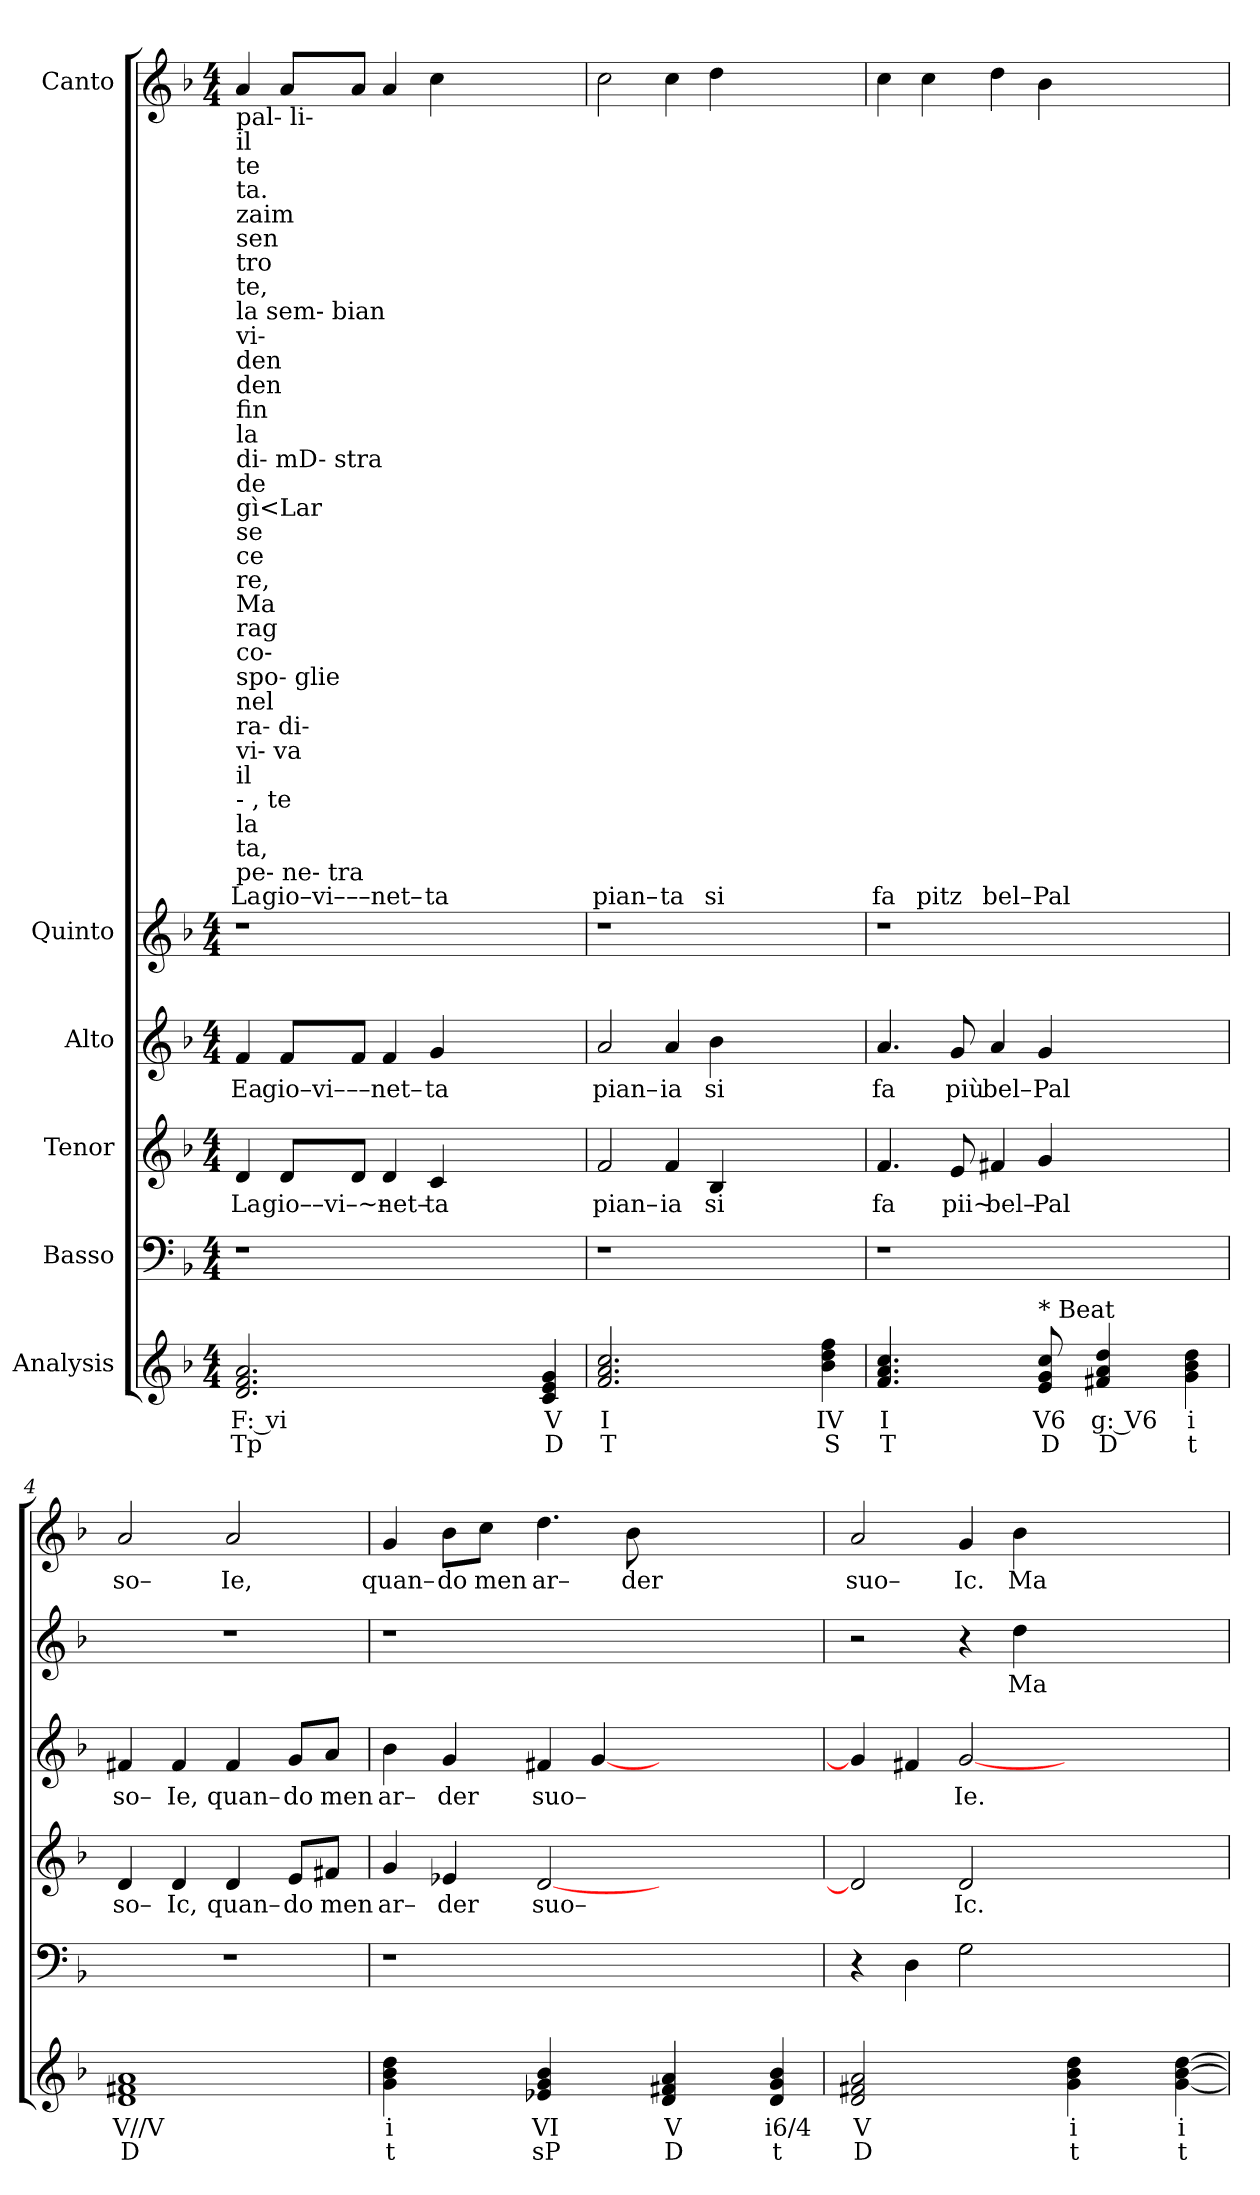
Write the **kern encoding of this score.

**kern	**text	**text	**kern	**kern	**text	**kern	**text	**kern	**text	**kern	**text
*part6	*part6	*part6	*part5	*part4	*part4	*part3	*part3	*part2	*part2	*part1	*part1
*staff6	*staff6	*staff6	*staff5	*staff4	*staff4	*staff3	*staff3	*staff2	*staff2	*staff1	*staff1
*I"Analysis	*	*	*I"Basso	*I"Tenor	*	*I"Alto	*	*I"Quinto	*	*I"Canto	*
*	*	*	*clefF4	*clefG2	*	*clefG2	*	*clefG2	*	*clefG2	*
*k[b-]	*	*	*k[b-]	*k[b-]	*	*k[b-]	*	*k[b-]	*	*k[b-]	*
*	*	*	*F:	*F:	*	*F:	*	*F:	*	*F:	*
*M4/4	*	*	*M4/4	*M4/4	*	*M4/4	*	*M4/4	*	*M4/4	*
*MM120	*	*	*MM120	*MM120	*	*MM120	*	*MM120	*	*MM120	*
=1	=1	=1	=1	=1	=1	=1	=1	=1	=1	=1	=1
!	!	!	!	!	!LO:LY:b	!	!	!	!	!	!
!	!	!	!	!	!	!	!LO:LY:b	!	!	!	!
!	!	!	!	!	!	!	!	!	!	!LO:TX:b:t=pal- li-	!
!	!	!	!	!	!	!	!	!	!	!LO:TX:b:t=il	!
!	!	!	!	!	!	!	!	!	!	!LO:TX:b:t=te	!
!	!	!	!	!	!	!	!	!	!	!LO:TX:b:t=ta.	!
!	!	!	!	!	!	!	!	!	!	!LO:TX:b:t=zaim	!
!	!	!	!	!	!	!	!	!	!	!LO:TX:b:t=sen	!
!	!	!	!	!	!	!	!	!	!	!LO:TX:b:t=tro	!
!	!	!	!	!	!	!	!	!	!	!LO:TX:b:t=te,	!
!	!	!	!	!	!	!	!	!	!	!LO:TX:b:t=la sem- bian	!
!	!	!	!	!	!	!	!	!	!	!LO:TX:b:t=vi-	!
!	!	!	!	!	!	!	!	!	!	!LO:TX:b:t=den	!
!	!	!	!	!	!	!	!	!	!	!LO:TX:b:t=den	!
!	!	!	!	!	!	!	!	!	!	!LO:TX:b:t=fin	!
!	!	!	!	!	!	!	!	!	!	!LO:TX:b:t=la	!
!	!	!	!	!	!	!	!	!	!	!LO:TX:b:t=di- mD- stra	!
!	!	!	!	!	!	!	!	!	!	!LO:TX:b:t=de	!
!	!	!	!	!	!	!	!	!	!	!LO:TX:b:t=gì<Lar	!
!	!	!	!	!	!	!	!	!	!	!LO:TX:b:t=se	!
!	!	!	!	!	!	!	!	!	!	!LO:TX:b:t=ce	!
!	!	!	!	!	!	!	!	!	!	!LO:TX:b:t=re,	!
!	!	!	!	!	!	!	!	!	!	!LO:TX:b:t=Ma	!
!	!	!	!	!	!	!	!	!	!	!LO:TX:b:t=rag	!
!	!	!	!	!	!	!	!	!	!	!LO:TX:b:t=co-	!
!	!	!	!	!	!	!	!	!	!	!LO:TX:b:t=spo- glie	!
!	!	!	!	!	!	!	!	!	!	!LO:TX:b:t=nel	!
!	!	!	!	!	!	!	!	!	!	!LO:TX:b:t=ra- di-	!
!	!	!	!	!	!	!	!	!	!	!LO:TX:b:t=vi- va	!
!	!	!	!	!	!	!	!	!	!	!LO:TX:b:t=il	!
!	!	!	!	!	!	!	!	!	!	!LO:TX:b:t=- , te	!
!	!	!	!	!	!	!	!	!	!	!LO:TX:b:t=la	!
!	!	!	!	!	!	!	!	!	!	!LO:TX:b:t=ta,	!
!	!	!	!	!	!	!	!	!	!	!LO:TX:b:t=pe- ne- tra	!
!	!	!	!	!	!	!	!	!	!	!	!LO:LY:b
2.d 2.f 2.a	F: vi	Tp	1r	4d/	La	4f/	Ea	1r	.	4a/	La
!	!	!	!	!	!LO:LY:b	!	!	!	!	!	!
!	!	!	!	!	!	!	!LO:LY:b	!	!	!	!
!	!	!	!	!	!	!	!	!	!	!	!LO:LY:b
.	.	.	.	8d/L	gio––vi–~–	8f/L	gio–vi–	.	.	8a/L	gio–vi–
!	!	!	!	!	!	!	!LO:LY:b	!	!	!	!
!	!	!	!	!	!	!	!	!	!	!	!LO:LY:b
.	.	.	.	8d/J	.	8f/J	––net–	.	.	8a/J	––net–
!	!	!	!	!	!LO:LY:b	!	!	!	!	!	!
.	.	.	.	4d/	net–	4f/	.	.	.	4a/	.
!	!	!	!	!	!LO:LY:b	!	!	!	!	!	!
!	!	!	!	!	!	!	!LO:LY:b	!	!	!	!
!	!	!	!	!	!	!	!	!	!	!	!LO:LY:b
2.ryy	.	.	.	4c/	ta	4g/	ta	.	.	4cc\	ta
.	.	.	2.ryy	2.ryy	.	2.ryy	.	2.ryy	.	2.ryy	.
4c 4e 4g	V	D	.	.	.	.	.	.	.	.	.
=2	=2	=2	=2	=2	=2	=2	=2	=2	=2	=2	=2
!	!	!	!	!	!LO:LY:b	!	!	!	!	!	!
!	!	!	!	!	!	!	!LO:LY:b	!	!	!	!
!	!	!	!	!	!	!	!	!	!	!	!LO:LY:b
2.f 2.a 2.cc	I	T	1r	2f/	pian–	2a/	pian–	1r	.	2cc\	pian–
!	!	!	!	!	!LO:LY:b	!	!	!	!	!	!
!	!	!	!	!	!	!	!LO:LY:b	!	!	!	!
!	!	!	!	!	!	!	!	!	!	!	!LO:LY:b
.	.	.	.	4f/	ia	4a/	ia	.	.	4cc\	ta
!	!	!	!	!	!LO:LY:b	!	!	!	!	!	!
!	!	!	!	!	!	!	!LO:LY:b	!	!	!	!
!	!	!	!	!	!	!	!	!	!	!	!LO:LY:b
2.ryy	.	.	.	4B-/	si	4b-\	si	.	.	4dd\	si
.	.	.	2.ryy	2.ryy	.	2.ryy	.	2.ryy	.	2.ryy	.
4b- 4dd 4ff	IV	S	.	.	.	.	.	.	.	.	.
=3	=3	=3	=3	=3	=3	=3	=3	=3	=3	=3	=3
!	!	!	!	!	!LO:LY:b	!	!	!	!	!	!
!	!	!	!	!	!	!	!LO:LY:b	!	!	!	!
!	!	!	!	!	!	!	!	!	!	!	!LO:LY:b
4.f 4.a 4.cc	I	T	1r	4.f/	fa	4.a/	fa	1r	.	4cc\	fa
!	!	!	!	!	!	!	!	!	!	!	!LO:LY:b
.	.	.	.	.	.	.	.	.	.	4cc\	pitz
!	!	!	!	!	!LO:LY:b	!	!	!	!	!	!
!	!	!	!	!	!	!	!LO:LY:b	!	!	!	!
4.ryy	.	.	.	8e/	pii~	8g/	più	.	.	.	.
!	!	!	!	!	!LO:LY:b	!	!	!	!	!	!
!	!	!	!	!	!	!	!LO:LY:b	!	!	!	!
!	!	!	!	!	!	!	!	!	!	!	!LO:LY:b
.	.	.	.	4f#X/	bel–	4a/	bel–	.	.	4dd\	bel–
!	!	!	!	!	!LO:LY:b	!	!	!	!	!	!
!	!	!	!	!	!	!	!LO:LY:b	!	!	!	!
!LO:TX:a:t=* Beat	!	!	!	!	!	!	!	!	!	!	!
!	!	!	!	!	!	!	!	!	!	!	!LO:LY:b
8e 8g 8cc	V6	D	.	4g/	Pal	4g/	Pal	.	.	4b-\	Pal
8ryy	.	.	.	.	.	.	.	.	.	.	.
4f#X 4a 4dd	g: V6	D	2.ryy	2.ryy	.	2.ryy	.	2.ryy	.	2.ryy	.
4ryy	.	.	.	.	.	.	.	.	.	.	.
4g 4b- 4dd	i	t	.	.	.	.	.	.	.	.	.
=4	=4	=4	=4	=4	=4	=4	=4	=4	=4	=4	=4
!	!	!	!	!	!LO:LY:b	!	!	!	!	!	!
!	!	!	!	!	!	!	!LO:LY:b	!	!	!	!
!	!	!	!	!	!	!	!	!	!	!	!LO:LY:b
1d 1f#X 1a	V//V	D	1r	4d/	so–	4f#X/	so–	1r	.	2a/	so–
!	!	!	!	!	!LO:LY:b	!	!	!	!	!	!
!	!	!	!	!	!	!	!LO:LY:b	!	!	!	!
.	.	.	.	4d/	Ic,	4f#/	Ie,	.	.	.	.
!	!	!	!	!	!LO:LY:b	!	!	!	!	!	!
!	!	!	!	!	!	!	!LO:LY:b	!	!	!	!
!	!	!	!	!	!	!	!	!	!	!	!LO:LY:b
.	.	.	.	4d/	quan–	4f#/	quan–	.	.	2a/	Ie,
!	!	!	!	!	!LO:LY:b	!	!	!	!	!	!
!	!	!	!	!	!	!	!LO:LY:b	!	!	!	!
.	.	.	.	8e/L	do	8g/L	do	.	.	.	.
!	!	!	!	!	!LO:LY:b	!	!	!	!	!	!
!	!	!	!	!	!	!	!LO:LY:b	!	!	!	!
.	.	.	.	8f#X/J	men	8a/J	men	.	.	.	.
=5	=5	=5	=5	=5	=5	=5	=5	=5	=5	=5	=5
!	!	!	!	!	!LO:LY:b	!	!	!	!	!	!
!	!	!	!	!	!	!	!LO:LY:b	!	!	!	!
!	!	!	!	!	!	!	!	!	!	!	!LO:LY:b
4g 4b- 4dd	i	t	1r	4g/	ar–	4b-\	ar–	1r	.	4g/	quan–
!	!	!	!	!	!LO:LY:b	!	!	!	!	!	!
!	!	!	!	!	!	!	!LO:LY:b	!	!	!	!
!	!	!	!	!	!	!	!	!	!	!	!LO:LY:b
4ryy	.	.	.	4e-X/	der	4g/	der	.	.	8b-\L	do
!	!	!	!	!	!	!	!	!	!	!	!LO:LY:b
.	.	.	.	.	.	.	.	.	.	8cc\J	men
!	!	!	!	!	!LO:LY:b	!	!	!	!	!	!
!	!	!	!	!	!	!	!LO:LY:b	!	!	!	!
!	!	!	!	!	!	!	!	!	!	!	!LO:LY:b
4e-X 4g 4b-	VI	sP	.	[2d/	suo–	4f#X/	suo–	.	.	4.dd\	ar–
4ryy	.	.	.	.	.	[4g/	.	.	.	.	.
!	!	!	!	!	!	!	!	!	!	!	!LO:LY:b
.	.	.	.	.	.	.	.	.	.	8b-\	der
4d 4f#X 4a	V	D	2.ryy	2.ryy	.	2.ryy	.	2.ryy	.	2.ryy	.
4ryy	.	.	.	.	.	.	.	.	.	.	.
4d 4g 4b-	i6/4	t	.	.	.	.	.	.	.	.	.
=6	=6	=6	=6	=6	=6	=6	=6	=6	=6	=6	=6
!	!	!	!	!	!	!	!	!	!	!	!LO:LY:b
2d 2f#X 2a	V	D	4r	2d/]	.	4g/]	.	2r	.	2a/	suo–
.	.	.	4D\	.	.	4f#X/	.	.	.	.	.
!	!	!	!	!	!LO:LY:b	!	!	!	!	!	!
!	!	!	!	!	!	!	!LO:LY:b	!	!	!	!
!	!	!	!	!	!	!	!	!	!	!	!LO:LY:b
2ryy	.	.	2G\	2d/	Ic.	[2g/	Ie.	4r	.	4g/	Ic.
!	!	!	!	!	!	!	!	!	!LO:LY:b	!	!
!	!	!	!	!	!	!	!	!	!	!	!LO:LY:b
.	.	.	.	.	.	.	.	4dd\	Ma	4b-\	Ma
4g 4b- 4dd	i	t	2.ryy	2.ryy	.	2.ryy	.	2.ryy	.	2.ryy	.
4ryy	.	.	.	.	.	.	.	.	.	.	.
[4g [4b- [4dd	i	t	.	.	.	.	.	.	.	.	.
=	=	=	=	=	=	=	=	=	=	=	=
*-	*-	*-	*-	*-	*-	*-	*-	*-	*-	*-	*-
